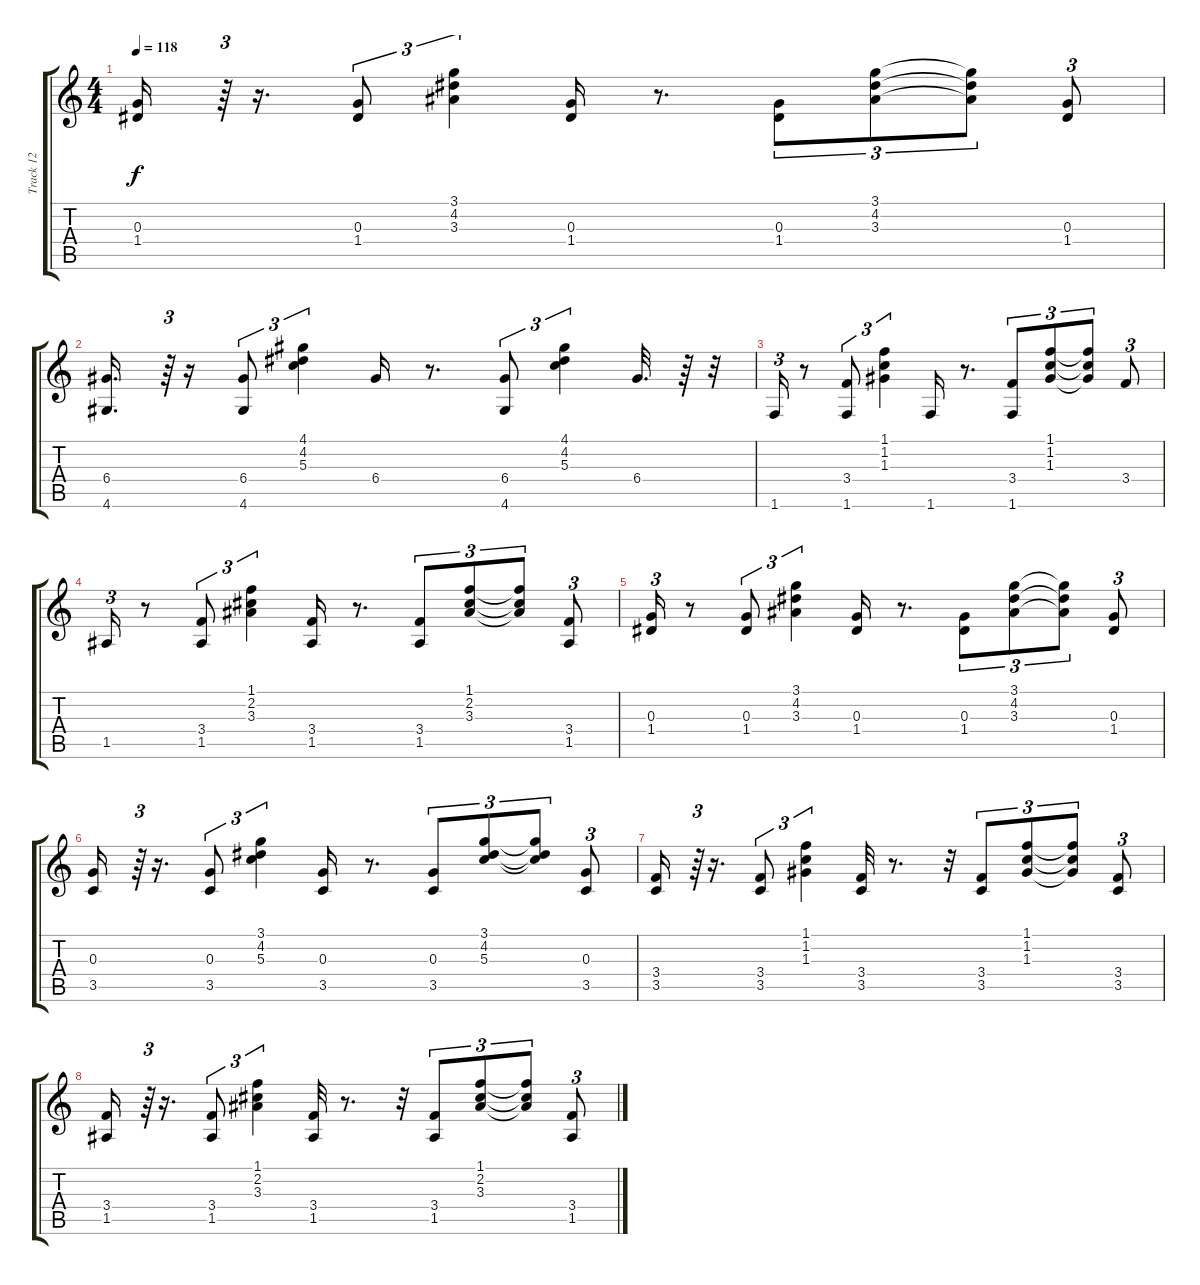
\track ("Track 12" "Track 12") {instrument acousticguitarsteel}
\staff {score tabs}
\tuning (E4 B3 G3 D3 A2 E2) {hide}
\ts (4 4)
\tempo 118
\clef g2
\ks c
(0.3 1.4).16{dy f} r.64{tu (3 2)} r.16{d} (0.3 1.4).8{tu (3 2)} (3.1 4.2 3.3).4{tu (3 2)} (0.3 1.4).16 r.8{d} (0.3 1.4).8{tu (3 2)} (3.1 4.2 3.3).8{tu (3 2)} (3.1{t} 4.2{t} 3.3{t}).8{tu (3 2)} (0.3 1.4).8{tu (3 2)} |
(6.4 4.6).16{d} r.64{tu (3 2)} r.16 (6.4 4.6).8{tu (3 2)} (4.1 4.2 5.3).4{tu (3 2)} 6.4.16 r.8{d} (6.4 4.6).8{tu (3 2)} (4.1 4.2 5.3).4{tu (3 2)} 6.4.32{d} r.64 r.32 |
1.6.16{tu (3 2)} r.8 (3.4 1.6).8{tu (3 2)} (1.1 1.2 1.3).4{tu (3 2)} 1.6.16 r.8{d} (3.4 1.6).8{tu (3 2)} (1.1 1.2 1.3).8{tu (3 2)} (1.1{t} 1.2{t} 1.3{t}).8{tu (3 2)} 3.4.8{tu (3 2)} |
1.5.16{tu (3 2)} r.8 (3.4 1.5).8{tu (3 2)} (1.1 2.2 3.3).4{tu (3 2)} (3.4 1.5).16 r.8{d} (3.4 1.5).8{tu (3 2)} (1.1 2.2 3.3).8{tu (3 2)} (1.1{t} 2.2{t} 3.3{t}).8{tu (3 2)} (3.4 1.5).8{tu (3 2)} |
(0.3 1.4).16{tu (3 2)} r.8 (0.3 1.4).8{tu (3 2)} (3.1 4.2 3.3).4{tu (3 2)} (0.3 1.4).16 r.8{d} (0.3 1.4).8{tu (3 2)} (3.1 4.2 3.3).8{tu (3 2)} (3.1{t} 4.2{t} 3.3{t}).8{tu (3 2)} (0.3 1.4).8{tu (3 2)} |
(0.3 3.5).16 r.64{tu (3 2)} r.16{d} (0.3 3.5).8{tu (3 2)} (3.1 4.2 5.3).4{tu (3 2)} (0.3 3.5).16 r.8{d} (0.3 3.5).8{tu (3 2)} (3.1 4.2 5.3).8{tu (3 2)} (3.1{t} 4.2{t} 5.3{t}).8{tu (3 2)} (0.3 3.5).8{tu (3 2)} |
(3.4 3.5).16 r.64{tu (3 2)} r.16{d} (3.4 3.5).8{tu (3 2)} (1.1 1.2 1.3).4{tu (3 2)} (3.4 3.5).32 r.8{d} r.32 (3.4 3.5).8{tu (3 2)} (1.1 1.2 1.3).8{tu (3 2)} (1.1{t} 1.2{t} 1.3{t}).8{tu (3 2)} (3.4 3.5).8{tu (3 2)} |
(3.4 1.5).16 r.64{tu (3 2)} r.16{d} (3.4 1.5).8{tu (3 2)} (1.1 2.2 3.3).4{tu (3 2)} (3.4 1.5).32 r.8{d} r.32 (3.4 1.5).8{tu (3 2)} (1.1 2.2 3.3).8{tu (3 2)} (1.1{t} 2.2{t} 3.3{t}).8{tu (3 2)} (3.4 1.5).8{tu (3 2)}
